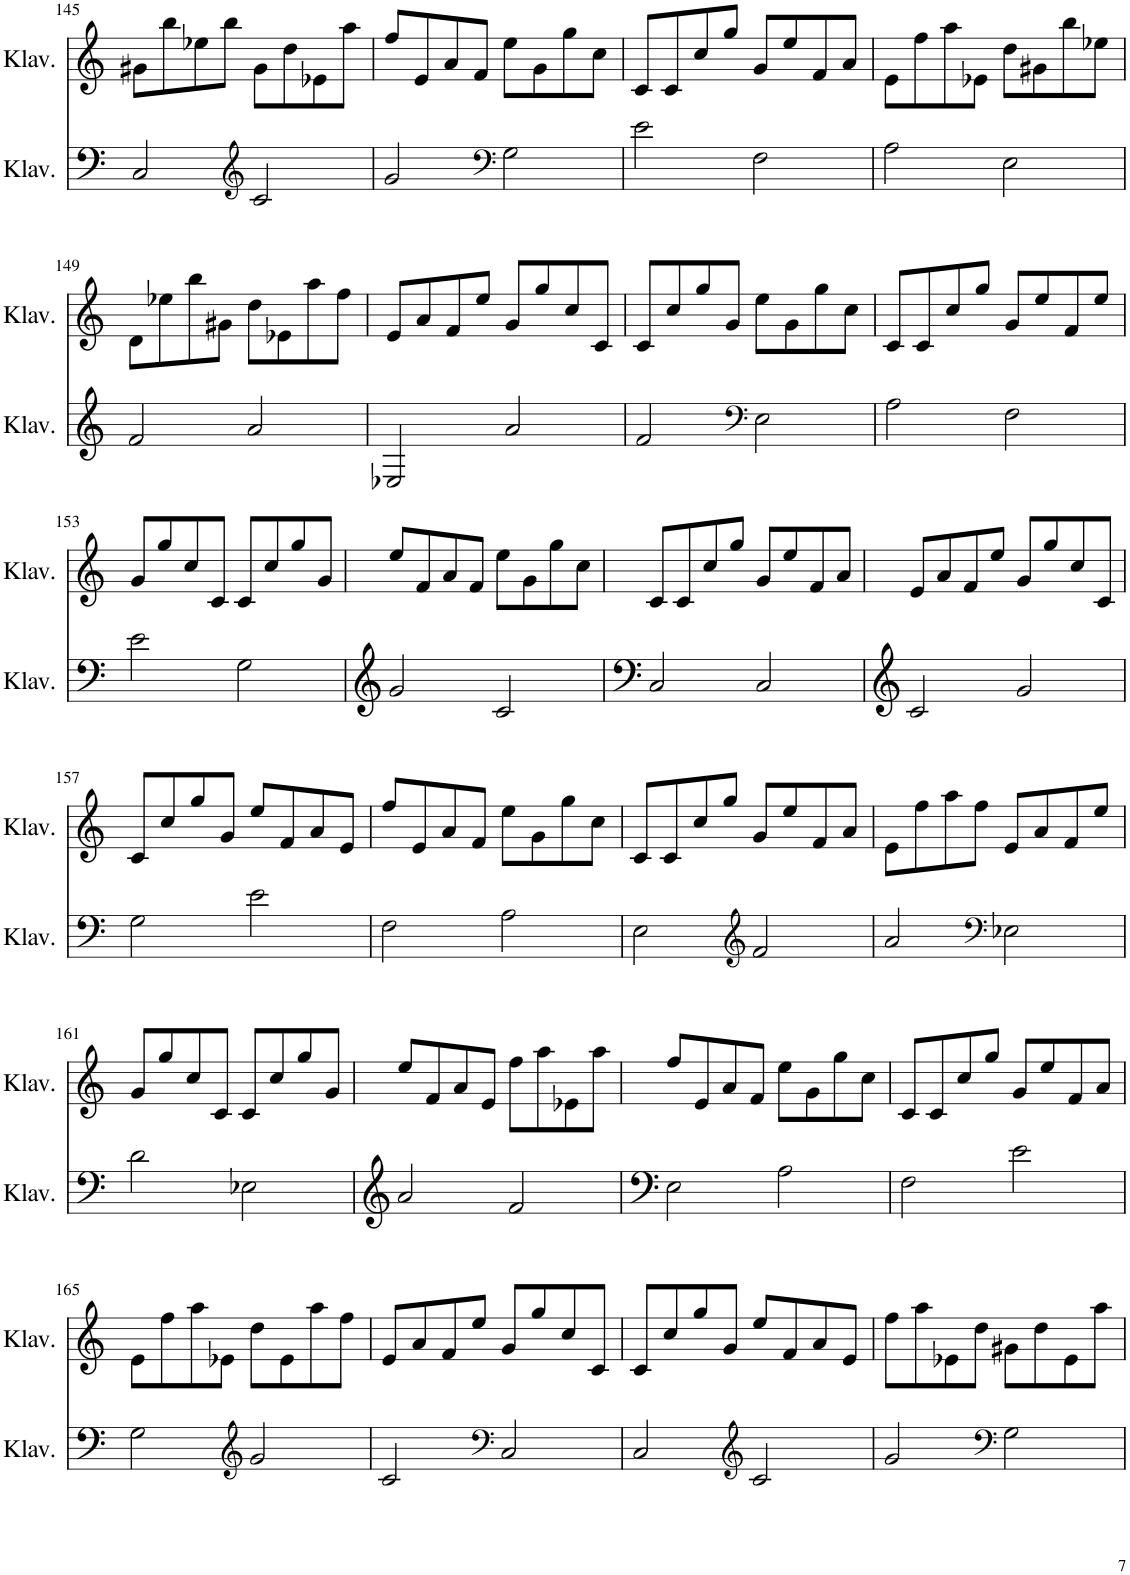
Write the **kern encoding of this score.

**kern	**kern
*part2	*part1
*staff2	*staff1
*I"Klavier	*I"Klavier
*I'Klav.	*I'Klav.
!!LO:PB:g=z
*clefF4	*clefG2
*k[]	*k[]
*M4/4	*M4/4
=145	=145
2C/	8g#X\L
.	8bb\
.	8ee-X\
.	8bb\J
*clefG2	*
2c/	8g#\L
.	8dd\
.	8e-X\
.	8aa\J
=146	=146
2g/	8ff/L
.	8e/
.	8a/
.	8f/J
*clefF4	*
2G\	8ee\L
.	8g\
.	8gg\
.	8cc\J
=147	=147
2e\	8c/L
.	8c/
.	8cc/
.	8gg/J
2F\	8g/L
.	8ee/
.	8f/
.	8a/J
=148	=148
2A\	8e\L
.	8ff\
.	8aa\
.	8e-X\J
2E\	8dd\L
.	8g#X\
.	8bb\
.	8ee-X\J
!!LO:LB:g=z
=149	=149
2f/	8d\L
.	8ee-X\
.	8bb\
.	8g#X\J
2a/	8dd\L
.	8e-X\
.	8aa\
.	8ff\J
=150	=150
2E-X/	8e/L
.	8a/
.	8f/
.	8ee/J
2a/	8g/L
.	8gg/
.	8cc/
.	8c/J
=151	=151
2f/	8c/L
.	8cc/
.	8gg/
.	8g/J
*clefF4	*
2E\	8ee\L
.	8g\
.	8gg\
.	8cc\J
=152	=152
2A\	8c/L
.	8c/
.	8cc/
.	8gg/J
2F\	8g/L
.	8ee/
.	8f/
.	8ee/J
!!LO:LB:g=z
=153	=153
2e\	8g/L
.	8gg/
.	8cc/
.	8c/J
2G\	8c/L
.	8cc/
.	8gg/
.	8g/J
=154	=154
2g/	8ee/L
.	8f/
.	8a/
.	8f/J
2c/	8ee\L
.	8g\
.	8gg\
.	8cc\J
=155	=155
2C/	8c/L
.	8c/
.	8cc/
.	8gg/J
2C/	8g/L
.	8ee/
.	8f/
.	8a/J
=156	=156
2c/	8e/L
.	8a/
.	8f/
.	8ee/J
2g/	8g/L
.	8gg/
.	8cc/
.	8c/J
!!LO:LB:g=z
=157	=157
2G\	8c/L
.	8cc/
.	8gg/
.	8g/J
2e\	8ee/L
.	8f/
.	8a/
.	8e/J
=158	=158
2F\	8ff/L
.	8e/
.	8a/
.	8f/J
2A\	8ee\L
.	8g\
.	8gg\
.	8cc\J
=159	=159
2E\	8c/L
.	8c/
.	8cc/
.	8gg/J
*clefG2	*
2f/	8g/L
.	8ee/
.	8f/
.	8a/J
=160	=160
2a/	8e\L
.	8ff\
.	8aa\
.	8ff\J
*clefF4	*
2E-X\	8e/L
.	8a/
.	8f/
.	8ee/J
!!LO:LB:g=z
=161	=161
2d\	8g/L
.	8gg/
.	8cc/
.	8c/J
2E-X\	8c/L
.	8cc/
.	8gg/
.	8g/J
=162	=162
2a/	8ee/L
.	8f/
.	8a/
.	8e/J
2f/	8ff\L
.	8aa\
.	8e-X\
.	8aa\J
=163	=163
2E\	8ff/L
.	8e/
.	8a/
.	8f/J
2A\	8ee\L
.	8g\
.	8gg\
.	8cc\J
=164	=164
2F\	8c/L
.	8c/
.	8cc/
.	8gg/J
2e\	8g/L
.	8ee/
.	8f/
.	8a/J
!!LO:LB:g=z
=165	=165
2G\	8e\L
.	8ff\
.	8aa\
.	8e-X\J
*clefG2	*
2g/	8dd\L
.	8e-\
.	8aa\
.	8ff\J
=166	=166
2c/	8e/L
.	8a/
.	8f/
.	8ee/J
*clefF4	*
2C/	8g/L
.	8gg/
.	8cc/
.	8c/J
=167	=167
2C/	8c/L
.	8cc/
.	8gg/
.	8g/J
*clefG2	*
2c/	8ee/L
.	8f/
.	8a/
.	8e/J
=168	=168
2g/	8ff\L
.	8aa\
.	8e-X\
.	8dd\J
*clefF4	*
2G\	8g#X\L
.	8dd\
.	8e-\
.	8aa\J
=	=
*-	*-
